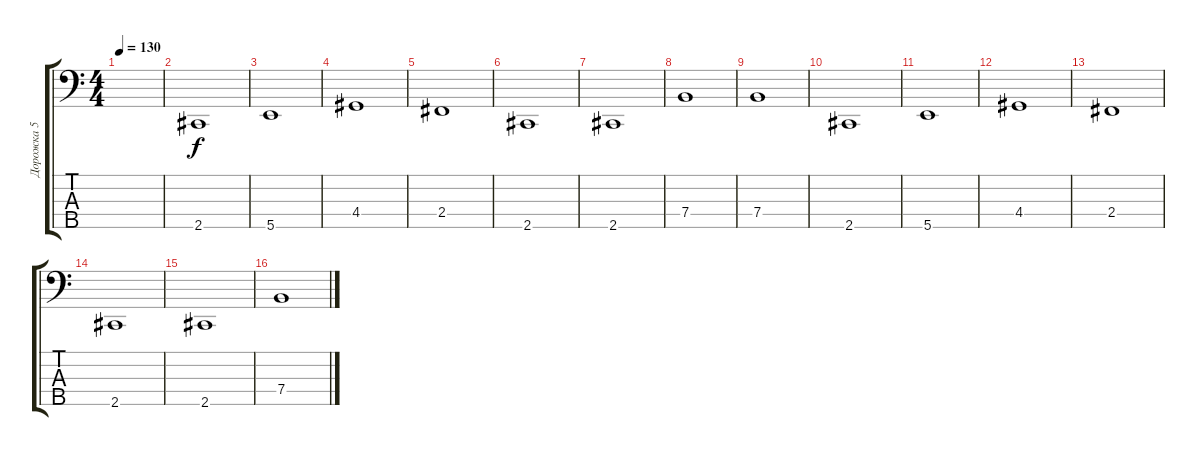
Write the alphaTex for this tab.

\track ("Дорожка 5" "Дорожка 5") {instrument electricbassfinger}
\staff {score tabs}
\tuning (G2 D2 A1 E1 B0) {hide}
\ts (4 4)
\tempo 130
\clef f4
\ks c
|
2.5.1 |
5.5.1 |
4.4.1 |
2.4.1 |
2.5.1 |
2.5.1 |
7.4.1 |
7.4.1 |
2.5.1 |
5.5.1 |
4.4.1 |
2.4.1 |
2.5.1 |
2.5.1 |
7.4.1
